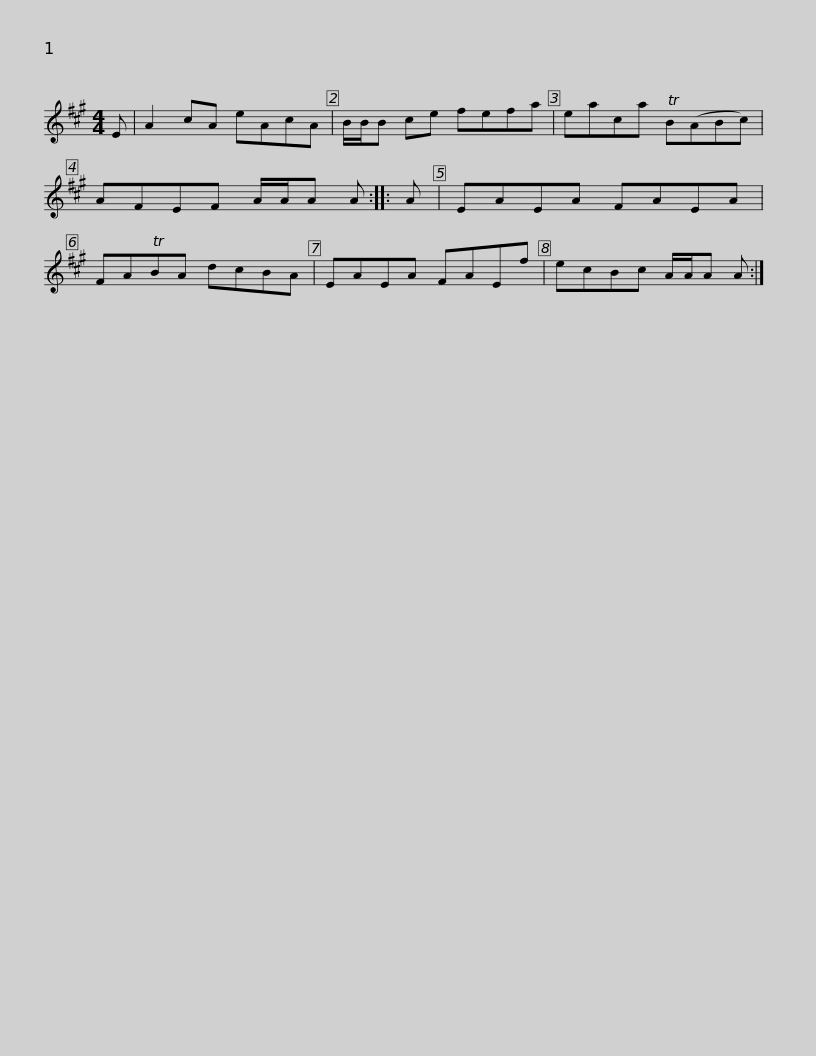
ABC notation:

X:1
L:1/8
M:4/4
I:linebreak $
K:A
V:1 treble
V:1
 E | A2 cA eAcA | B/B/B ce fefa | eaca TB(ABc) | AFEF A/A/A A :: %5
 A |$ EAEA FAEA | FATBA dcBA | EAEA FAEf | ecBc A/A/A A :| %10
